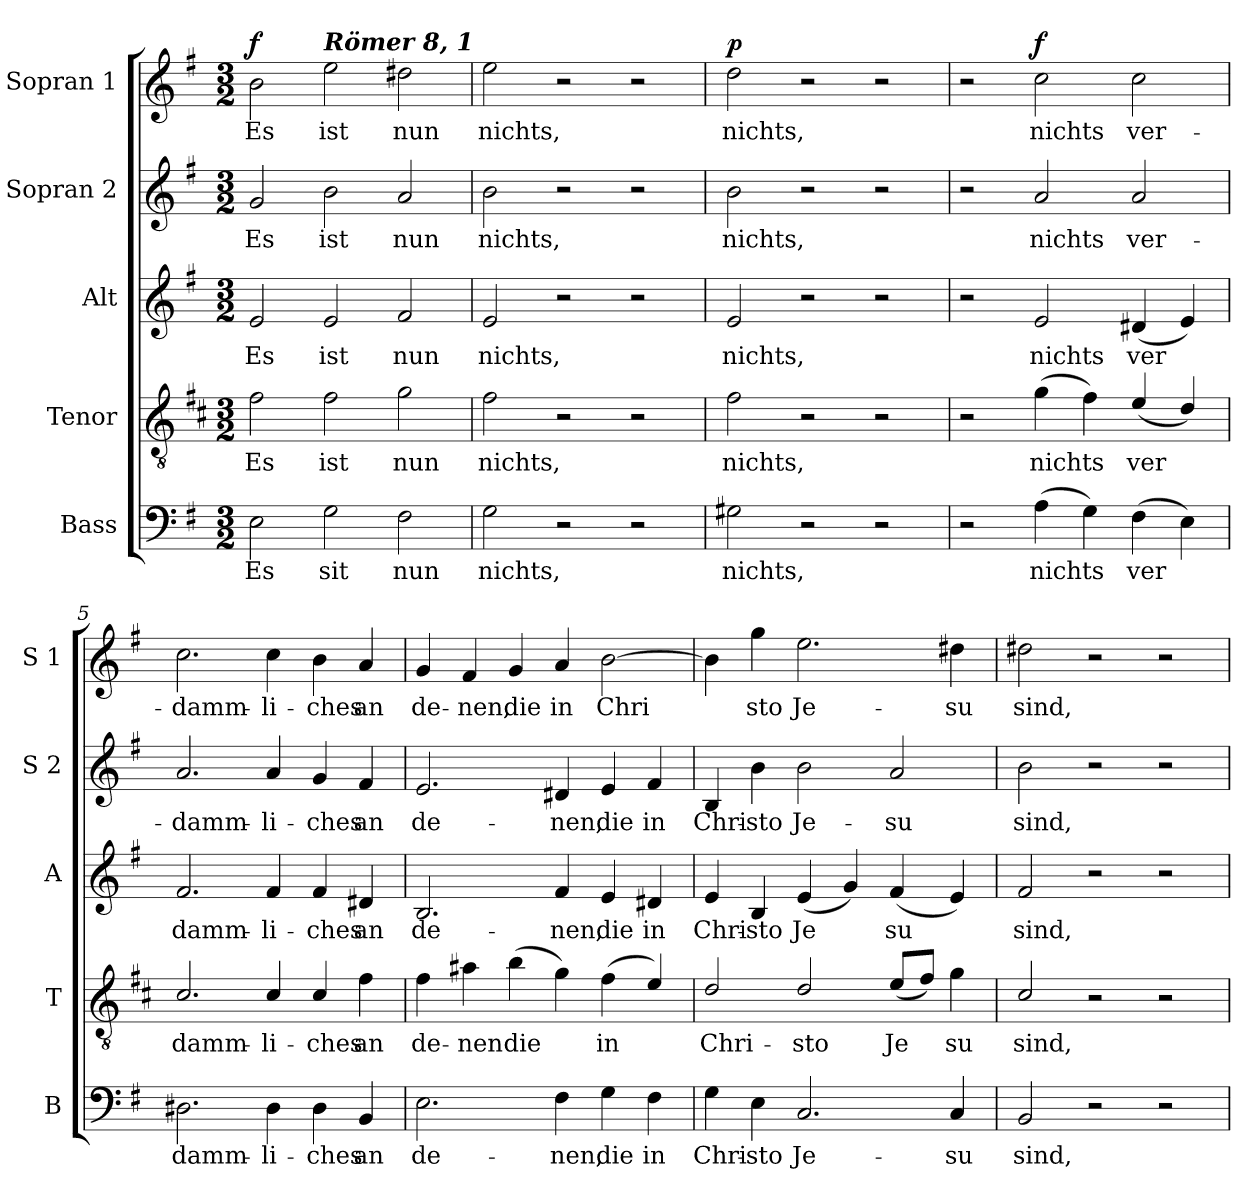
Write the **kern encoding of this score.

**kern	**text	**kern	**text	**kern	**text	**kern	**text	**kern	**text	**dynam
*part5	*part5	*part4	*part4	*part3	*part3	*part2	*part2	*part1	*part1	*part1
*staff5	*staff5	*staff4	*staff4	*staff3	*staff3	*staff2	*staff2	*staff1	*staff1	*staff1
*I"Bass	*	*I"Tenor	*	*I"Alt	*	*I"Sopran 2	*	*I"Sopran 1	*	*
*I'B	*	*I'T	*	*I'A	*	*I'S 2	*	*I'S 1	*	*
*clefF4	*	*clefGv2	*	*clefG2	*	*clefG2	*	*clefG2	*	*
*	*	*ITrd4c7	*	*	*	*	*	*	*	*
*k[f#]	*	*k[f#]	*	*k[f#]	*	*k[f#]	*	*k[f#]	*	*
*M3/2	*	*M3/2	*	*M3/2	*	*M3/2	*	*M3/2	*	*
=1	=1	=1	=1	=1	=1	=1	=1	=1	=1	=1
!	!LO:LY:b	!	!LO:LY:b	!	!LO:LY:b	!	!LO:LY:b	!	!LO:LY:b	!LO:DY:b
2E\	Es	2B\	Es	2e/	Es	2g/	Es	2b\	Es	f
!	!	!	!	!	!	!	!	!LO:TX:a:Bi:t=Römer 8, 1	!	!
!	!LO:LY:b	!	!LO:LY:b	!	!LO:LY:b	!	!LO:LY:b	!	!LO:LY:b	!
2G\	sit	2B\	ist	2e/	ist	2b\	ist	2ee\	ist	.
!	!LO:LY:b	!	!LO:LY:b	!	!LO:LY:b	!	!LO:LY:b	!	!LO:LY:b	!
2F#\	nun	2c\	nun	2f#/	nun	2a/	nun	2dd#X\	nun	.
=2	=2	=2	=2	=2	=2	=2	=2	=2	=2	=2
!	!LO:LY:b	!	!LO:LY:b	!	!LO:LY:b	!	!LO:LY:b	!	!LO:LY:b	!
2G\	nichts,	2B\	nichts,	2e/	nichts,	2b\	nichts,	2ee\	nichts,	.
2r	.	2r	.	2r	.	2r	.	2r	.	.
2r	.	2r	.	2r	.	2r	.	2r	.	.
=3	=3	=3	=3	=3	=3	=3	=3	=3	=3	=3
!	!LO:LY:b	!	!LO:LY:b	!	!LO:LY:b	!	!LO:LY:b	!	!LO:LY:b	!LO:DY:b
2G#X\	nichts,	2B\	nichts,	2e/	nichts,	2b\	nichts,	2dd\	nichts,	p
2r	.	2r	.	2r	.	2r	.	2r	.	.
2r	.	2r	.	2r	.	2r	.	2r	.	.
!!LO:LB:g=z
=4	=4	=4	=4	=4	=4	=4	=4	=4	=4	=4
2r	.	2r	.	2r	.	2r	.	2r	.	.
!	!LO:LY:b	!	!LO:LY:b	!	!LO:LY:b	!	!LO:LY:b	!	!LO:LY:b	!LO:DY:b
(4A\	nichts	(4c\	nichts	2e/	nichts	2a/	nichts	2cc\	nichts	f
4G\)	.	4B\)	.	.	.	.	.	.	.	.
!	!LO:LY:b	!	!LO:LY:b	!	!LO:LY:b	!	!LO:LY:b	!	!LO:LY:b	!
(4F#\	ver	(4A/	ver	(4d#X/	ver	2a/	ver-	2cc\	ver-	.
4E\)	.	4G/)	.	4e/)	.	.	.	.	.	.
=5	=5	=5	=5	=5	=5	=5	=5	=5	=5	=5
!	!LO:LY:b	!	!LO:LY:b	!	!LO:LY:b	!	!LO:LY:b	!	!LO:LY:b	!
2.D#X\	damm-	2.F#/	damm-	2.f#/	damm-	2.a/	damm-	2.cc\	damm-	.
!	!LO:LY:b	!	!LO:LY:b	!	!LO:LY:b	!	!LO:LY:b	!	!LO:LY:b	!
4D#\	li-	4F#/	li-	4f#/	li-	4a/	li-	4cc\	li-	.
!	!LO:LY:b	!	!LO:LY:b	!	!LO:LY:b	!	!LO:LY:b	!	!LO:LY:b	!
4D#\	ches	4F#/	ches	4f#/	ches	4g/	ches	4b\	ches	.
!	!LO:LY:b	!	!LO:LY:b	!	!LO:LY:b	!	!LO:LY:b	!	!LO:LY:b	!
4BB/	an	4B\	an	4d#X/	an	4f#/	an	4a/	an	.
=6	=6	=6	=6	=6	=6	=6	=6	=6	=6	=6
!	!LO:LY:b	!	!LO:LY:b	!	!LO:LY:b	!	!LO:LY:b	!	!LO:LY:b	!
2.E\	de-	4B\	de-	2.B/	de-	2.e/	de-	4g/	de-	.
!	!	!	!LO:LY:b	!	!	!	!	!	!LO:LY:b	!
.	.	4d#X\	nen	.	.	.	.	4f#/	nen,	.
!	!	!	!LO:LY:b	!	!	!	!	!	!LO:LY:b	!
.	.	(4e\	die	.	.	.	.	4g/	die	.
!	!LO:LY:b	!	!	!	!LO:LY:b	!	!LO:LY:b	!	!LO:LY:b	!
4F#\	nen,	4c\)	.	4f#/	nen,	4d#X/	nen,	4a/	in	.
!	!LO:LY:b	!	!LO:LY:b	!	!LO:LY:b	!	!LO:LY:b	!	!LO:LY:b	!
4G\	die	(4B\	in	4e/	die	4e/	die	[2b\	Chri	.
!	!LO:LY:b	!	!	!	!LO:LY:b	!	!LO:LY:b	!	!	!
4F#\	in	4A/)	.	4d#X/	in	4f#/	in	.	.	.
!!LO:LB:g=z
=7	=7	=7	=7	=7	=7	=7	=7	=7	=7	=7
!	!LO:LY:b	!	!LO:LY:b	!	!LO:LY:b	!	!LO:LY:b	!	!	!
4G\	Chri-	2G/	Chri-	4e/	Chri-	4B/	Chri-	4b\]	.	.
!	!LO:LY:b	!	!	!	!LO:LY:b	!	!LO:LY:b	!	!LO:LY:b	!
4E\	sto	.	.	4B/	sto	4b\	sto	4gg\	sto	.
!	!LO:LY:b	!	!LO:LY:b	!	!LO:LY:b	!	!LO:LY:b	!	!LO:LY:b	!
2.C/	Je-	2G/	sto	(4e/	Je	2b\	Je-	2.ee\	Je-	.
.	.	.	.	4g/)	.	.	.	.	.	.
!	!	!	!LO:LY:b	!	!LO:LY:b	!	!LO:LY:b	!	!	!
.	.	(8A/L	Je	(4f#/	su	2a/	su	.	.	.
.	.	8B/J)	.	.	.	.	.	.	.	.
!	!LO:LY:b	!	!LO:LY:b	!	!	!	!	!	!LO:LY:b	!
4C/	su	4c\	su	4e/)	.	.	.	4dd#X\	su	.
=8	=8	=8	=8	=8	=8	=8	=8	=8	=8	=8
!	!LO:LY:b	!	!LO:LY:b	!	!LO:LY:b	!	!LO:LY:b	!	!LO:LY:b	!
2BB/	sind,	2F#/	sind,	2f#/	sind,	2b\	sind,	2dd#X\	sind,	.
2r	.	2r	.	2r	.	2r	.	2r	.	.
2r	.	2r	.	2r	.	2r	.	2r	.	.
=	=	=	=	=	=	=	=	=	=	=
*-	*-	*-	*-	*-	*-	*-	*-	*-	*-	*-
